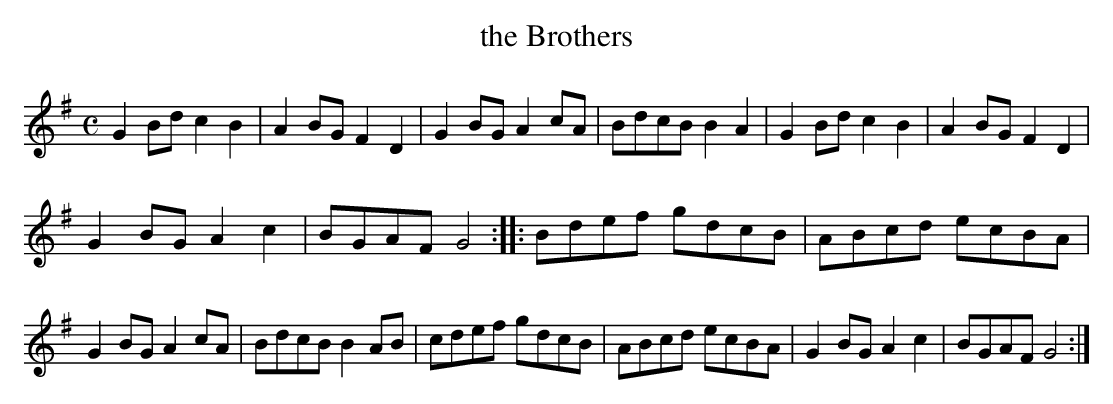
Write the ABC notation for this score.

X:1
T:the Brothers
M:C
K:G major
G2Bd c2B2| A2BG F2D2| G2BG A2cA| BdcB B2A2|\
G2Bd c2B2| A2BG F2D2|
G2BG A2c2| BGAF G4::\
Bdef gdcB| ABcd ecBA|
 G2BG A2cA| BdcB B2AB|\
cdef gdcB| ABcd ecBA| G2BG A2c2| BGAF G4:|
